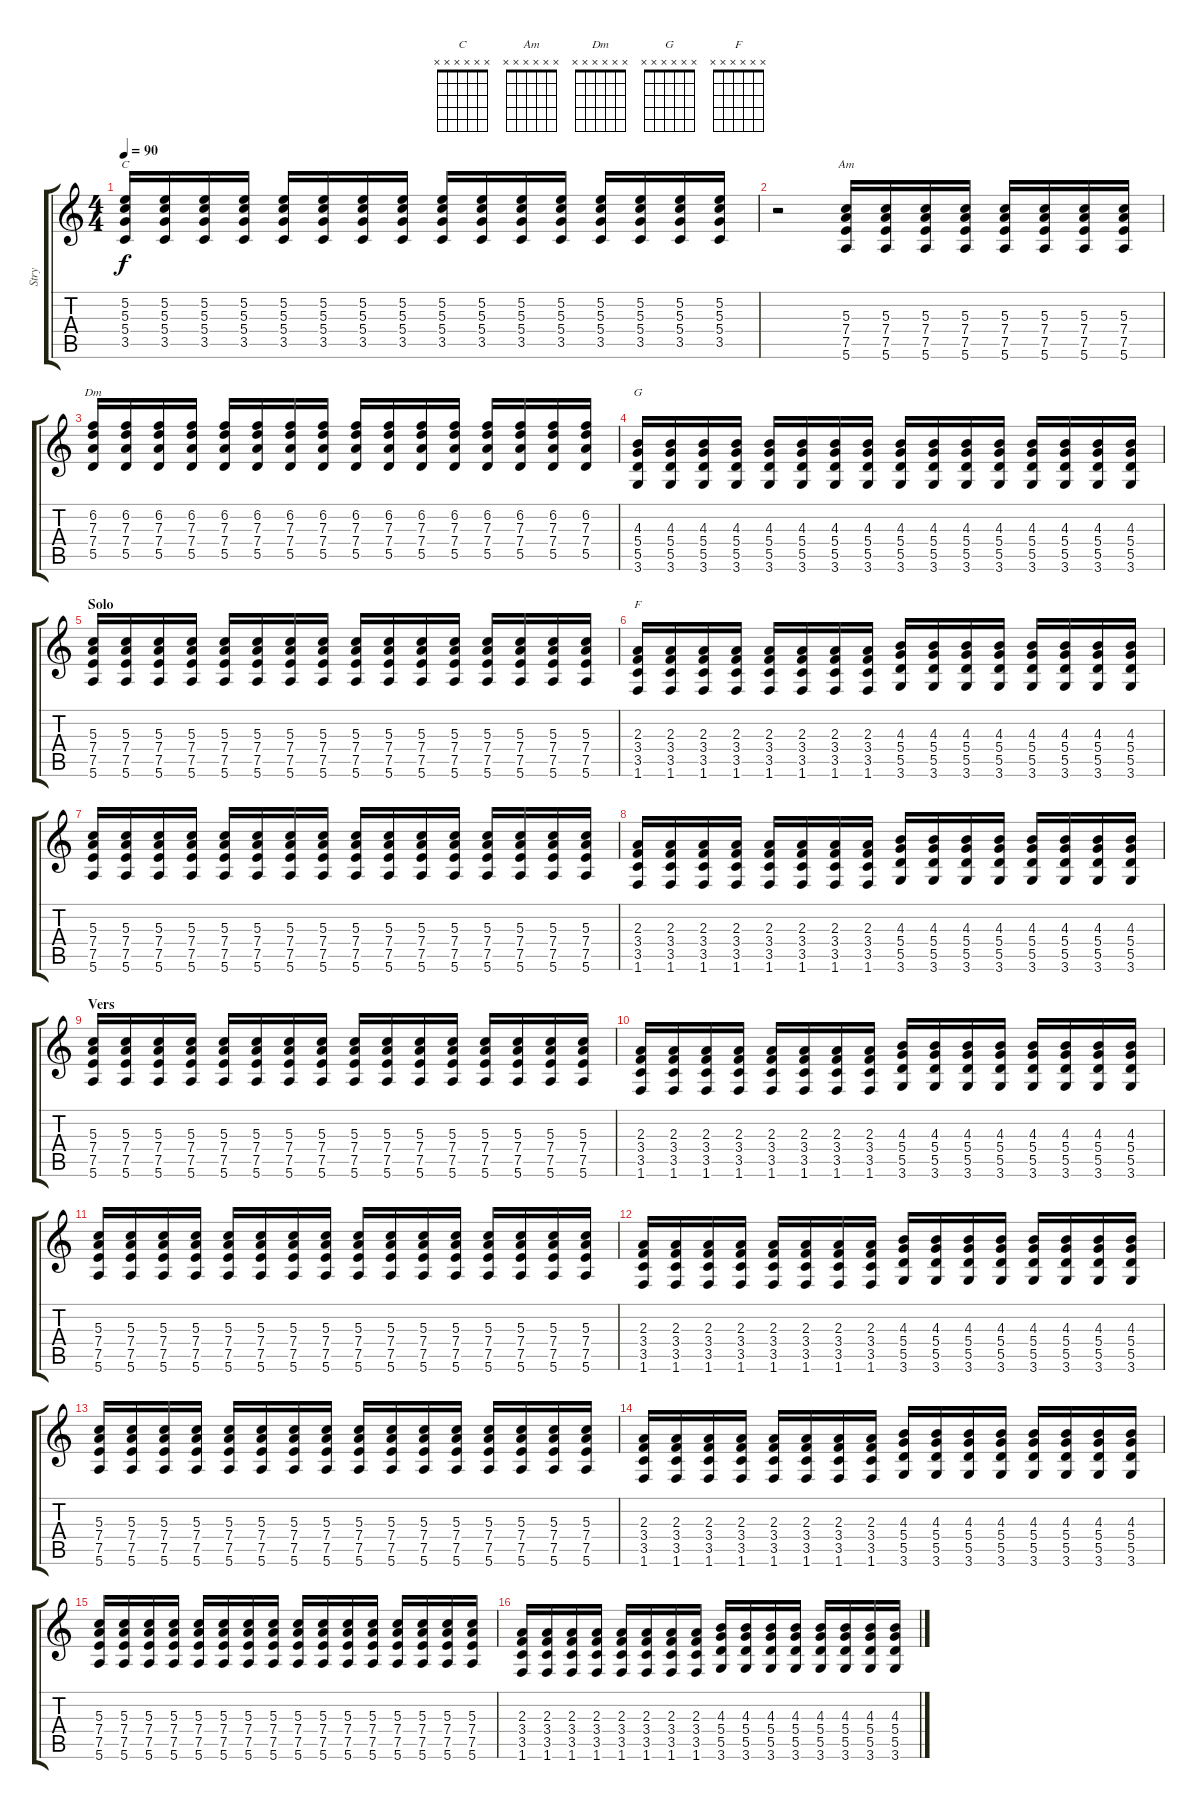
\track ("Stry" "Stry") {instrument electricguitarmuted}
\staff {score tabs}
\tuning (E4 B3 G3 D3 A2 E2) {hide}
\chord ("C" x x x x x x)
\chord ("Am" x x x x x x)
\chord ("Dm" x x x x x x)
\chord ("G" x x x x x x)
\chord ("F" x x x x x x)
\ts (4 4)
\tempo 90
\clef g2
\ks c
(5.2 5.3 5.4 3.5).16{ch "C" dy f} (5.2 5.3 5.4 3.5).16 (5.2 5.3 5.4 3.5).16 (5.2 5.3 5.4 3.5).16 (5.2 5.3 5.4 3.5).16 (5.2 5.3 5.4 3.5).16 (5.2 5.3 5.4 3.5).16 (5.2 5.3 5.4 3.5).16 (5.2 5.3 5.4 3.5).16 (5.2 5.3 5.4 3.5).16 (5.2 5.3 5.4 3.5).16 (5.2 5.3 5.4 3.5).16 (5.2 5.3 5.4 3.5).16 (5.2 5.3 5.4 3.5).16 (5.2 5.3 5.4 3.5).16 (5.2 5.3 5.4 3.5).16 |
r.2 (5.3 7.4 7.5 5.6).16{ch "Am"} (5.3 7.4 7.5 5.6).16 (5.3 7.4 7.5 5.6).16 (5.3 7.4 7.5 5.6).16 (5.3 7.4 7.5 5.6).16 (5.3 7.4 7.5 5.6).16 (5.3 7.4 7.5 5.6).16 (5.3 7.4 7.5 5.6).16 |
(6.2 7.3 7.4 5.5).16{ch "Dm"} (6.2 7.3 7.4 5.5).16 (6.2 7.3 7.4 5.5).16 (6.2 7.3 7.4 5.5).16 (6.2 7.3 7.4 5.5).16 (6.2 7.3 7.4 5.5).16 (6.2 7.3 7.4 5.5).16 (6.2 7.3 7.4 5.5).16 (6.2 7.3 7.4 5.5).16 (6.2 7.3 7.4 5.5).16 (6.2 7.3 7.4 5.5).16 (6.2 7.3 7.4 5.5).16 (6.2 7.3 7.4 5.5).16 (6.2 7.3 7.4 5.5).16 (6.2 7.3 7.4 5.5).16 (6.2 7.3 7.4 5.5).16 |
(4.3 5.4 5.5 3.6).16{ch "G"} (4.3 5.4 5.5 3.6).16 (4.3 5.4 5.5 3.6).16 (4.3 5.4 5.5 3.6).16 (4.3 5.4 5.5 3.6).16 (4.3 5.4 5.5 3.6).16 (4.3 5.4 5.5 3.6).16 (4.3 5.4 5.5 3.6).16 (4.3 5.4 5.5 3.6).16 (4.3 5.4 5.5 3.6).16 (4.3 5.4 5.5 3.6).16 (4.3 5.4 5.5 3.6).16 (4.3 5.4 5.5 3.6).16 (4.3 5.4 5.5 3.6).16 (4.3 5.4 5.5 3.6).16 (4.3 5.4 5.5 3.6).16 |
\section ("" "Solo")
(5.3 7.4 7.5 5.6).16 (5.3 7.4 7.5 5.6).16 (5.3 7.4 7.5 5.6).16 (5.3 7.4 7.5 5.6).16 (5.3 7.4 7.5 5.6).16 (5.3 7.4 7.5 5.6).16 (5.3 7.4 7.5 5.6).16 (5.3 7.4 7.5 5.6).16 (5.3 7.4 7.5 5.6).16 (5.3 7.4 7.5 5.6).16 (5.3 7.4 7.5 5.6).16 (5.3 7.4 7.5 5.6).16 (5.3 7.4 7.5 5.6).16 (5.3 7.4 7.5 5.6).16 (5.3 7.4 7.5 5.6).16 (5.3 7.4 7.5 5.6).16 |
(2.3 3.4 3.5 1.6).16{ch "F"} (2.3 3.4 3.5 1.6).16 (2.3 3.4 3.5 1.6).16 (2.3 3.4 3.5 1.6).16 (2.3 3.4 3.5 1.6).16 (2.3 3.4 3.5 1.6).16 (2.3 3.4 3.5 1.6).16 (2.3 3.4 3.5 1.6).16 (4.3 5.4 5.5 3.6).16 (4.3 5.4 5.5 3.6).16 (4.3 5.4 5.5 3.6).16 (4.3 5.4 5.5 3.6).16 (4.3 5.4 5.5 3.6).16 (4.3 5.4 5.5 3.6).16 (4.3 5.4 5.5 3.6).16 (4.3 5.4 5.5 3.6).16 |
(5.3 7.4 7.5 5.6).16 (5.3 7.4 7.5 5.6).16 (5.3 7.4 7.5 5.6).16 (5.3 7.4 7.5 5.6).16 (5.3 7.4 7.5 5.6).16 (5.3 7.4 7.5 5.6).16 (5.3 7.4 7.5 5.6).16 (5.3 7.4 7.5 5.6).16 (5.3 7.4 7.5 5.6).16 (5.3 7.4 7.5 5.6).16 (5.3 7.4 7.5 5.6).16 (5.3 7.4 7.5 5.6).16 (5.3 7.4 7.5 5.6).16 (5.3 7.4 7.5 5.6).16 (5.3 7.4 7.5 5.6).16 (5.3 7.4 7.5 5.6).16 |
(2.3 3.4 3.5 1.6).16 (2.3 3.4 3.5 1.6).16 (2.3 3.4 3.5 1.6).16 (2.3 3.4 3.5 1.6).16 (2.3 3.4 3.5 1.6).16 (2.3 3.4 3.5 1.6).16 (2.3 3.4 3.5 1.6).16 (2.3 3.4 3.5 1.6).16 (4.3 5.4 5.5 3.6).16 (4.3 5.4 5.5 3.6).16 (4.3 5.4 5.5 3.6).16 (4.3 5.4 5.5 3.6).16 (4.3 5.4 5.5 3.6).16 (4.3 5.4 5.5 3.6).16 (4.3 5.4 5.5 3.6).16 (4.3 5.4 5.5 3.6).16 |
\section ("" "Vers")
(5.3 7.4 7.5 5.6).16{volume 6 instrument distortionguitar} (5.3 7.4 7.5 5.6).16 (5.3 7.4 7.5 5.6).16 (5.3 7.4 7.5 5.6).16 (5.3 7.4 7.5 5.6).16 (5.3 7.4 7.5 5.6).16 (5.3 7.4 7.5 5.6).16 (5.3 7.4 7.5 5.6).16 (5.3 7.4 7.5 5.6).16 (5.3 7.4 7.5 5.6).16 (5.3 7.4 7.5 5.6).16 (5.3 7.4 7.5 5.6).16 (5.3 7.4 7.5 5.6).16 (5.3 7.4 7.5 5.6).16 (5.3 7.4 7.5 5.6).16 (5.3 7.4 7.5 5.6).16 |
(2.3 3.4 3.5 1.6).16 (2.3 3.4 3.5 1.6).16 (2.3 3.4 3.5 1.6).16 (2.3 3.4 3.5 1.6).16 (2.3 3.4 3.5 1.6).16 (2.3 3.4 3.5 1.6).16 (2.3 3.4 3.5 1.6).16 (2.3 3.4 3.5 1.6).16 (4.3 5.4 5.5 3.6).16 (4.3 5.4 5.5 3.6).16 (4.3 5.4 5.5 3.6).16 (4.3 5.4 5.5 3.6).16 (4.3 5.4 5.5 3.6).16 (4.3 5.4 5.5 3.6).16 (4.3 5.4 5.5 3.6).16 (4.3 5.4 5.5 3.6).16 |
(5.3 7.4 7.5 5.6).16{instrument distortionguitar} (5.3 7.4 7.5 5.6).16 (5.3 7.4 7.5 5.6).16 (5.3 7.4 7.5 5.6).16 (5.3 7.4 7.5 5.6).16 (5.3 7.4 7.5 5.6).16 (5.3 7.4 7.5 5.6).16 (5.3 7.4 7.5 5.6).16 (5.3 7.4 7.5 5.6).16 (5.3 7.4 7.5 5.6).16 (5.3 7.4 7.5 5.6).16 (5.3 7.4 7.5 5.6).16 (5.3 7.4 7.5 5.6).16 (5.3 7.4 7.5 5.6).16 (5.3 7.4 7.5 5.6).16 (5.3 7.4 7.5 5.6).16 |
(2.3 3.4 3.5 1.6).16 (2.3 3.4 3.5 1.6).16 (2.3 3.4 3.5 1.6).16 (2.3 3.4 3.5 1.6).16 (2.3 3.4 3.5 1.6).16 (2.3 3.4 3.5 1.6).16 (2.3 3.4 3.5 1.6).16 (2.3 3.4 3.5 1.6).16 (4.3 5.4 5.5 3.6).16 (4.3 5.4 5.5 3.6).16 (4.3 5.4 5.5 3.6).16 (4.3 5.4 5.5 3.6).16 (4.3 5.4 5.5 3.6).16 (4.3 5.4 5.5 3.6).16 (4.3 5.4 5.5 3.6).16 (4.3 5.4 5.5 3.6).16 |
(5.3 7.4 7.5 5.6).16{instrument distortionguitar} (5.3 7.4 7.5 5.6).16 (5.3 7.4 7.5 5.6).16 (5.3 7.4 7.5 5.6).16 (5.3 7.4 7.5 5.6).16 (5.3 7.4 7.5 5.6).16 (5.3 7.4 7.5 5.6).16 (5.3 7.4 7.5 5.6).16 (5.3 7.4 7.5 5.6).16 (5.3 7.4 7.5 5.6).16 (5.3 7.4 7.5 5.6).16 (5.3 7.4 7.5 5.6).16 (5.3 7.4 7.5 5.6).16 (5.3 7.4 7.5 5.6).16 (5.3 7.4 7.5 5.6).16 (5.3 7.4 7.5 5.6).16 |
(2.3 3.4 3.5 1.6).16 (2.3 3.4 3.5 1.6).16 (2.3 3.4 3.5 1.6).16 (2.3 3.4 3.5 1.6).16 (2.3 3.4 3.5 1.6).16 (2.3 3.4 3.5 1.6).16 (2.3 3.4 3.5 1.6).16 (2.3 3.4 3.5 1.6).16 (4.3 5.4 5.5 3.6).16 (4.3 5.4 5.5 3.6).16 (4.3 5.4 5.5 3.6).16 (4.3 5.4 5.5 3.6).16 (4.3 5.4 5.5 3.6).16 (4.3 5.4 5.5 3.6).16 (4.3 5.4 5.5 3.6).16 (4.3 5.4 5.5 3.6).16 |
(5.3 7.4 7.5 5.6).16{instrument distortionguitar} (5.3 7.4 7.5 5.6).16 (5.3 7.4 7.5 5.6).16 (5.3 7.4 7.5 5.6).16 (5.3 7.4 7.5 5.6).16 (5.3 7.4 7.5 5.6).16 (5.3 7.4 7.5 5.6).16 (5.3 7.4 7.5 5.6).16 (5.3 7.4 7.5 5.6).16 (5.3 7.4 7.5 5.6).16 (5.3 7.4 7.5 5.6).16 (5.3 7.4 7.5 5.6).16 (5.3 7.4 7.5 5.6).16 (5.3 7.4 7.5 5.6).16 (5.3 7.4 7.5 5.6).16 (5.3 7.4 7.5 5.6).16 |
(2.3 3.4 3.5 1.6).16 (2.3 3.4 3.5 1.6).16 (2.3 3.4 3.5 1.6).16 (2.3 3.4 3.5 1.6).16 (2.3 3.4 3.5 1.6).16 (2.3 3.4 3.5 1.6).16 (2.3 3.4 3.5 1.6).16 (2.3 3.4 3.5 1.6).16 (4.3 5.4 5.5 3.6).16 (4.3 5.4 5.5 3.6).16 (4.3 5.4 5.5 3.6).16 (4.3 5.4 5.5 3.6).16 (4.3 5.4 5.5 3.6).16 (4.3 5.4 5.5 3.6).16 (4.3 5.4 5.5 3.6).16 (4.3 5.4 5.5 3.6).16
